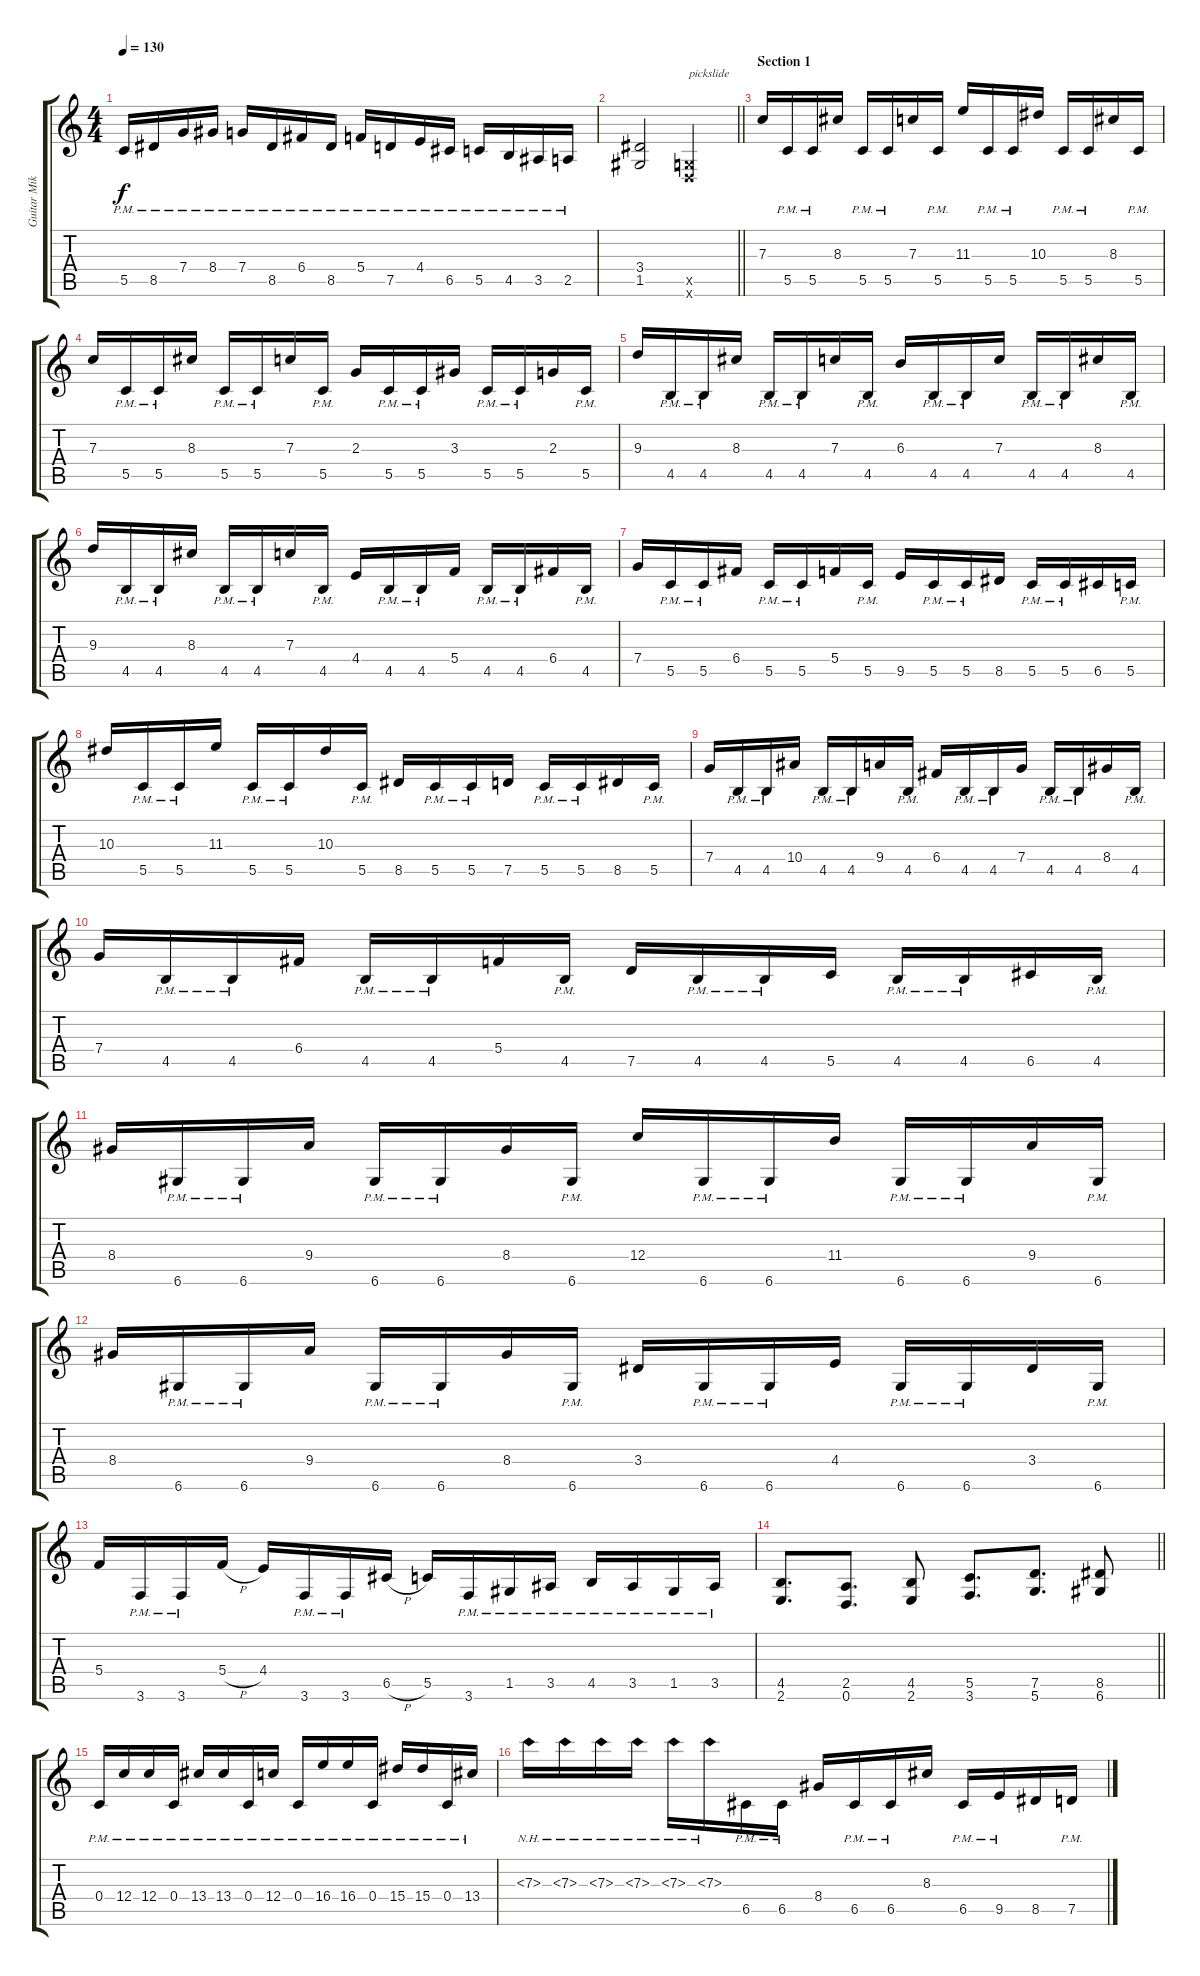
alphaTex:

\track ("Guitar Mika" "Guitar Mik") {instrument overdrivenguitar}
\staff {score tabs}
\tuning (D4 A3 F3 C3 G2 D2) {hide}
\ts (4 4)
\tempo 130
\clef g2
\ks c
5.5{pm}.16{dy f} 8.5{pm}.16 7.4{pm}.16 8.4{pm}.16 7.4{pm}.16 8.5{pm}.16 6.4{pm}.16 8.5{pm}.16 5.4{pm}.16 7.5{pm}.16 4.4{pm}.16 6.5{pm}.16 5.5{pm}.16 4.5{pm}.16 3.5{pm}.16 2.5{pm}.16 |
\barLineRight lightlight
(3.4 1.5).2 (0.5{x} 0.6{x}).2{txt "pickslide"} |
\section ("" "Section 1")
7.3.16 5.5{pm}.16 5.5{pm}.16 8.3.16 5.5{pm}.16 5.5{pm}.16 7.3.16 5.5{pm}.16 11.3.16 5.5{pm}.16 5.5{pm}.16 10.3.16 5.5{pm}.16 5.5{pm}.16 8.3.16 5.5{pm}.16 |
7.3.16 5.5{pm}.16 5.5{pm}.16 8.3.16 5.5{pm}.16 5.5{pm}.16 7.3.16 5.5{pm}.16 2.3.16 5.5{pm}.16 5.5{pm}.16 3.3.16 5.5{pm}.16 5.5{pm}.16 2.3.16 5.5{pm}.16 |
9.3.16 4.5{pm}.16 4.5{pm}.16 8.3.16 4.5{pm}.16 4.5{pm}.16 7.3.16 4.5{pm}.16 6.3.16 4.5{pm}.16 4.5{pm}.16 7.3.16 4.5{pm}.16 4.5{pm}.16 8.3.16 4.5{pm}.16 |
9.3.16 4.5{pm}.16 4.5{pm}.16 8.3.16 4.5{pm}.16 4.5{pm}.16 7.3.16 4.5{pm}.16 4.4.16 4.5{pm}.16 4.5{pm}.16 5.4.16 4.5{pm}.16 4.5{pm}.16 6.4.16 4.5{pm}.16 |
7.4.16 5.5{pm}.16 5.5{pm}.16 6.4.16 5.5{pm}.16 5.5{pm}.16 5.4.16 5.5{pm}.16 9.5.16 5.5{pm}.16 5.5{pm}.16 8.5.16 5.5{pm}.16 5.5{pm}.16 6.5.16 5.5{pm}.16 |
10.3.16 5.5{pm}.16 5.5{pm}.16 11.3.16 5.5{pm}.16 5.5{pm}.16 10.3.16 5.5{pm}.16 8.5.16 5.5{pm}.16 5.5{pm}.16 7.5.16 5.5{pm}.16 5.5{pm}.16 8.5.16 5.5{pm}.16 |
7.4.16 4.5{pm}.16 4.5{pm}.16 10.4.16 4.5{pm}.16 4.5{pm}.16 9.4.16 4.5{pm}.16 6.4.16 4.5{pm}.16 4.5{pm}.16 7.4.16 4.5{pm}.16 4.5{pm}.16 8.4.16 4.5{pm}.16 |
7.4.16 4.5{pm}.16 4.5{pm}.16 6.4.16 4.5{pm}.16 4.5{pm}.16 5.4.16 4.5{pm}.16 7.5.16 4.5{pm}.16 4.5{pm}.16 5.5.16 4.5{pm}.16 4.5{pm}.16 6.5.16 4.5{pm}.16 |
8.4.16 6.6{pm}.16 6.6{pm}.16 9.4.16 6.6{pm}.16 6.6{pm}.16 8.4.16 6.6{pm}.16 12.4.16 6.6{pm}.16 6.6{pm}.16 11.4.16 6.6{pm}.16 6.6{pm}.16 9.4.16 6.6{pm}.16 |
8.4.16 6.6{pm}.16 6.6{pm}.16 9.4.16 6.6{pm}.16 6.6{pm}.16 8.4.16 6.6{pm}.16 3.4.16 6.6{pm}.16 6.6{pm}.16 4.4.16 6.6{pm}.16 6.6{pm}.16 3.4.16 6.6{pm}.16 |
5.4.16 3.6{pm}.16 3.6{pm}.16 5.4{h}.16 4.4.16 3.6{pm}.16 3.6{pm}.16 6.5{h}.16 5.5.16 3.6{pm}.16 1.5{pm}.16 3.5{pm}.16 4.5{pm}.16 3.5{pm}.16 1.5{pm}.16 3.5{pm}.16 |
\barLineRight lightlight
(4.5 2.6).8{d} (2.5 0.6).8{d} (4.5 2.6).8 (5.5 3.6).8{d} (7.5 5.6).8{d} (8.5 6.6).8 |
0.4{pm}.16 12.4{pm}.16 12.4{pm}.16 0.4{pm}.16 13.4{pm}.16 13.4{pm}.16 0.4{pm}.16 12.4{pm}.16 0.4{pm}.16 16.4{pm}.16 16.4{pm}.16 0.4{pm}.16 15.4{pm}.16 15.4{pm}.16 0.4{pm}.16 13.4{pm}.16 |
7.3{nh}.16 7.3{nh}.16 7.3{nh}.16 7.3{nh}.16 7.3{nh}.16 7.3{nh}.16 6.5{pm}.16 6.5{pm}.16 8.4.16 6.5{pm}.16 6.5{pm}.16 8.3.16 6.5{pm}.16 9.5{pm}.16 8.5.16 7.5{pm}.16
